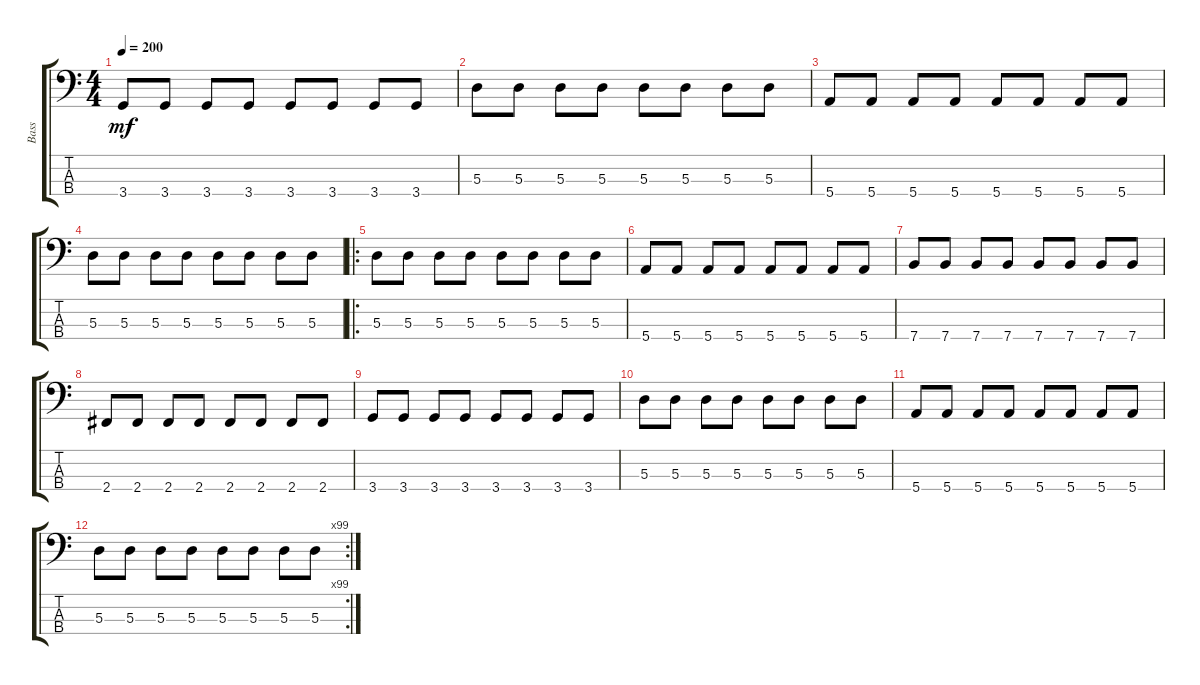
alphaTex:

\track ("Bass" "Bass") {instrument electricbassfinger}
\staff {score tabs}
\tuning (G2 D2 A1 E1) {hide}
\ts (4 4)
\tempo 200
\clef f4
\ks c
3.4.8{dy mf} 3.4.8 3.4.8 3.4.8 3.4.8 3.4.8 3.4.8 3.4.8 |
5.3.8 5.3.8 5.3.8 5.3.8 5.3.8 5.3.8 5.3.8 5.3.8 |
5.4.8 5.4.8 5.4.8 5.4.8 5.4.8 5.4.8 5.4.8 5.4.8 |
5.3.8 5.3.8 5.3.8 5.3.8 5.3.8 5.3.8 5.3.8 5.3.8 |
\ro
5.3.8 5.3.8 5.3.8 5.3.8 5.3.8 5.3.8 5.3.8 5.3.8 |
5.4.8 5.4.8 5.4.8 5.4.8 5.4.8 5.4.8 5.4.8 5.4.8 |
7.4.8 7.4.8 7.4.8 7.4.8 7.4.8 7.4.8 7.4.8 7.4.8 |
2.4.8 2.4.8 2.4.8 2.4.8 2.4.8 2.4.8 2.4.8 2.4.8 |
3.4.8 3.4.8 3.4.8 3.4.8 3.4.8 3.4.8 3.4.8 3.4.8 |
5.3.8 5.3.8 5.3.8 5.3.8 5.3.8 5.3.8 5.3.8 5.3.8 |
5.4.8 5.4.8 5.4.8 5.4.8 5.4.8 5.4.8 5.4.8 5.4.8 |
\rc 99
5.3.8 5.3.8 5.3.8 5.3.8 5.3.8 5.3.8 5.3.8 5.3.8
